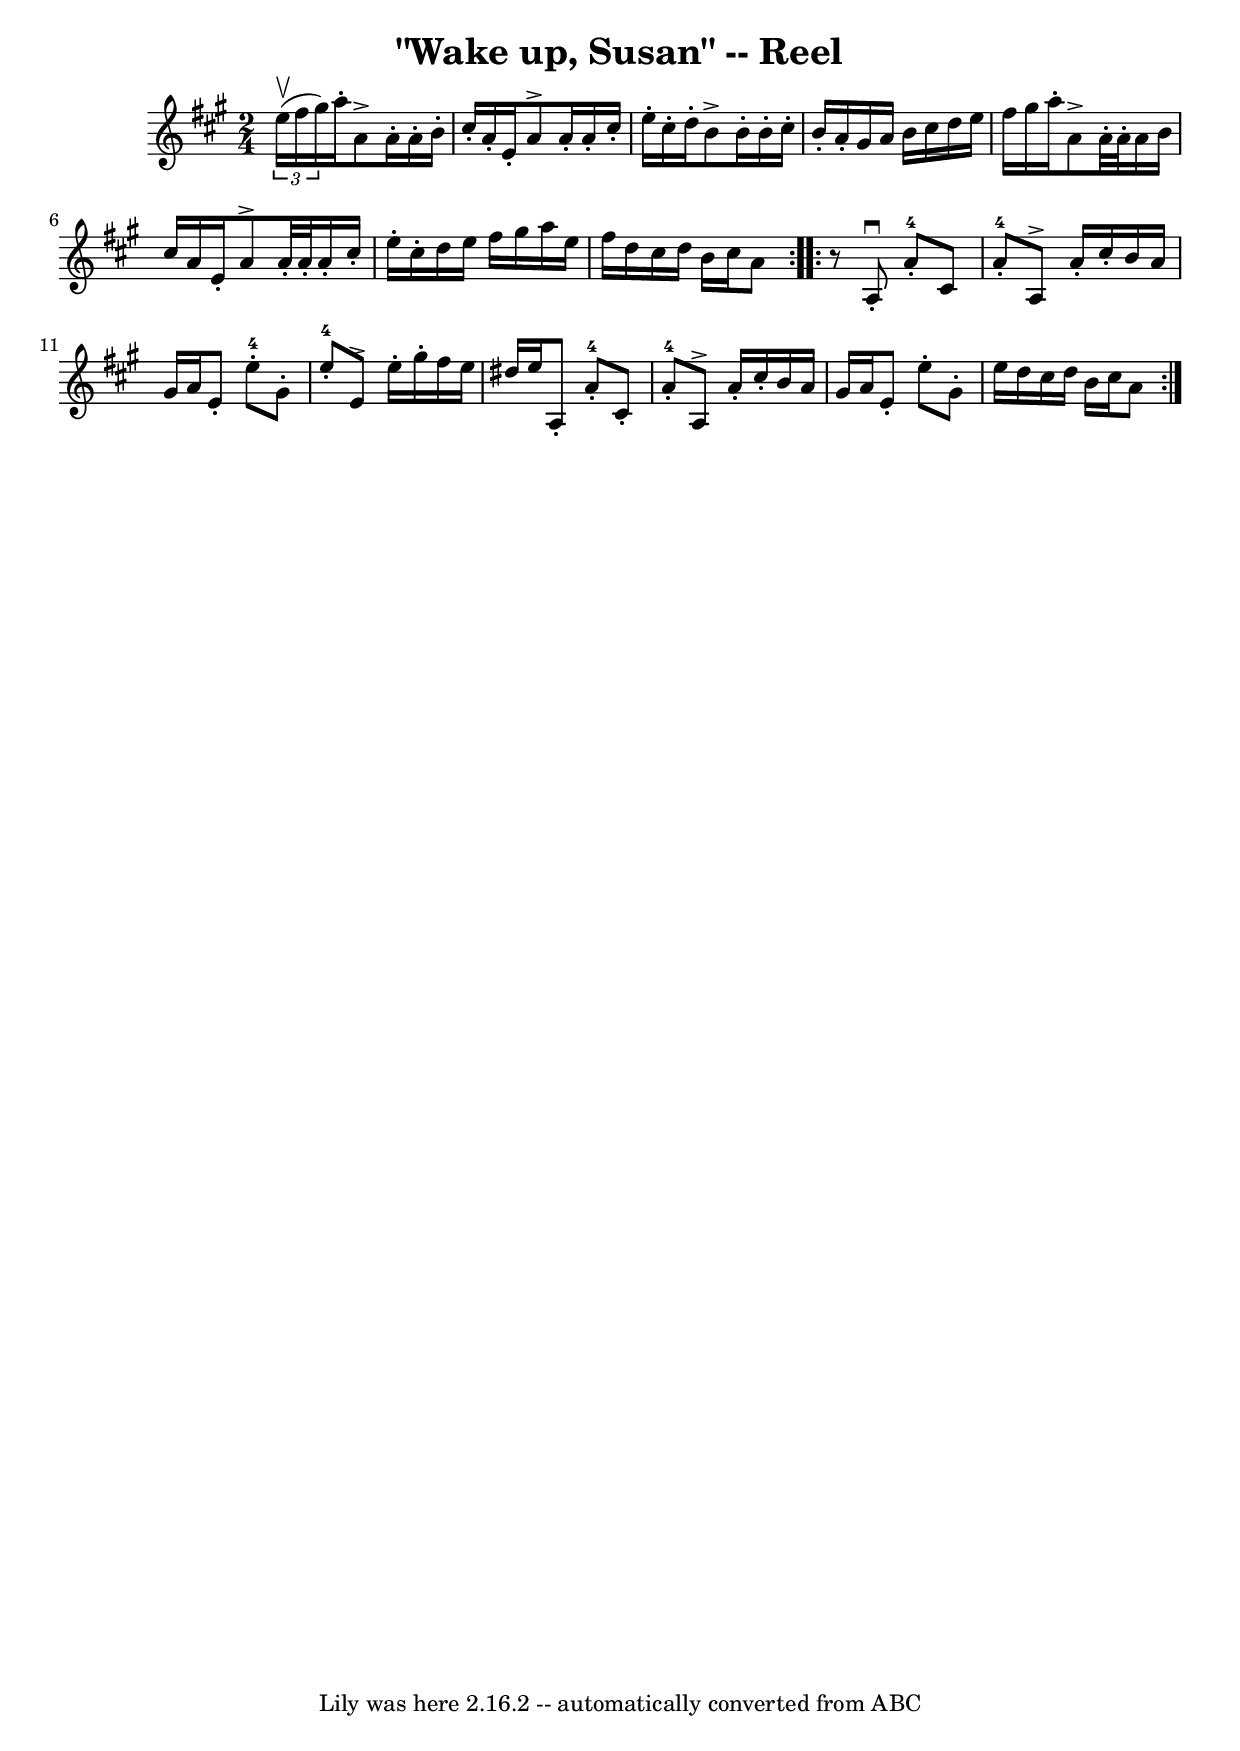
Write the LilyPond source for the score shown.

\version "2.7.40"
\include "Mammoth.ily"
\header {
	%% book = "Ryan's Mammoth Collection"
	crossRefNumber = "1"
	footnotes = "\\\\150"
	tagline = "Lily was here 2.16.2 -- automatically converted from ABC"
	title = "\"Wake up, Susan\" -- Reel"
}
voicedefault =  {


\repeat volta 2 {
\time 2/4 
\key a \major   \times 2/3 { e''16^\upbow(fis''16 gis''16  
-) } |
 a''16 -. a'8^\accent a'16 -. a'16 -. b'16 -.   
cis''16 -. a'16 -.   |
 e'16 -. a'8^\accent a'16 -. a'16 -.   
cis''16 -. e''16 -. cis''16 -.   |
 d''16 -. b'8^\accent b'16 
-. b'16 -. cis''16 -. b'16 -. a'16 -.   |
 gis'16 a'16    
b'16 cis''16 d''16 e''16 fis''16 gis''16    |
 a''16 
-. a'8^\accent a'32 -. a'32 -. a'16 b'16 cis''16 a'16    
|
 e'16 -. a'8^\accent a'32 -. a'32 -. a'16 -. cis''16 -.   
e''16 -. cis''16 -.   |
 d''16 e''16 fis''16 gis''16    
a''16 e''16 fis''16 d''16    |
 cis''16 d''16 b'16    
cis''16 a'8    } \repeat volta 2 {     r8 |
 a8^\downbow-. a'8 
-4-. cis'8 a'8-4-.   |
 a8^\accent a'16 -. cis''16 -.   
b'16 a'16 gis'16 a'16    |
 e'8 -. e''8-4-. gis'8 -.   
e''8-4-.   |
 e'8^\accent e''16 -. gis''16 -. fis''16    
e''16 dis''16 e''16      |
 a8 -. a'8-4-. cis'8 -. a'8 
-4-.   |
 a8^\accent a'16 -. cis''16 -. b'16 a'16 gis'16 
 a'16    |
 e'8 -. e''8 -. gis'8 -. e''16 d''16    |
  
 cis''16 d''16 b'16 cis''16 a'8    }   
}

\score{
    <<

	\context Staff="default"
	{
	    \voicedefault 
	}

    >>
	\layout {
	}
	\midi {}
}
